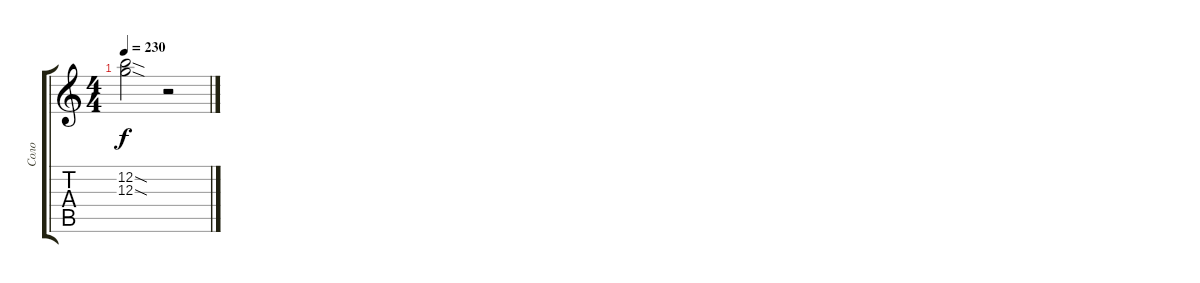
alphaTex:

\track ("Соло" "Соло") {instrument distortionguitar bank 7}
\staff {score tabs}
\tuning (E4 B3 G3 D3 A2 E2) {hide}
\ts (4 4)
\tempo 230
\clef g2
\ks c
(12.2{sod} 12.3{sod}).2{dy f} r.2
